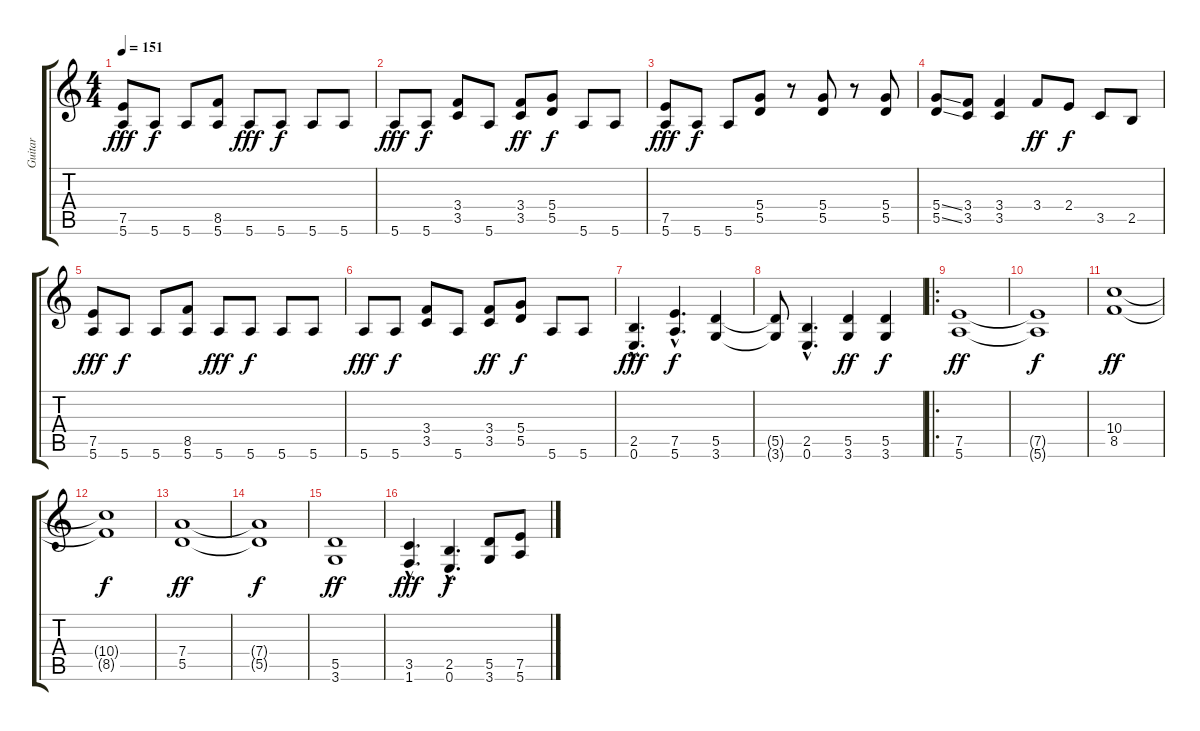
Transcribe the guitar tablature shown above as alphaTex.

\track ("Guitar" "Guitar") {instrument distortionguitar}
\staff {score tabs}
\tuning (E4 B3 G3 D3 A2 E2) {hide}
\ts (4 4)
\tempo 151
\clef g2
\ks c
(7.5 5.6).8{dy fff instrument distortionguitar} 5.6.8{dy f} 5.6.8 (8.5 5.6).8 5.6.8{dy fff} 5.6.8{dy f} 5.6.8 5.6.8 |
5.6.8{dy fff} 5.6.8{dy f} (3.4 3.5).8 5.6.8 (3.4 3.5).8{dy ff} (5.4 5.5).8{dy f} 5.6.8 5.6.8 |
(7.5 5.6).8{dy fff} 5.6.8{dy f} 5.6.8 (5.4 5.5).8 r.8 (5.4 5.5).8 r.8 (5.4 5.5).8 |
(5.4{ss} 5.5{ss}).8 (3.4 3.5).8 (3.4 3.5).4 3.4.8{dy ff} 2.4.8{dy f} 3.5.8 2.5.8 |
(7.5 5.6).8{dy fff} 5.6.8{dy f} 5.6.8 (8.5 5.6).8 5.6.8{dy fff} 5.6.8{dy f} 5.6.8 5.6.8 |
5.6.8{dy fff} 5.6.8{dy f} (3.4 3.5).8 5.6.8 (3.4 3.5).8{dy ff} (5.4 5.5).8{dy f} 5.6.8 5.6.8 |
(2.5{hac} 0.6{hac}).4{d dy fff} (7.5{hac} 5.6{hac}).4{d dy f} (5.5 3.6).4 |
(5.5{t} 3.6{t}).8 (2.5{hac} 0.6{hac}).4{d} (5.5 3.6).4{dy ff} (5.5 3.6).4{dy f} |
\ro
(7.5 5.6).1{dy ff} |
(7.5{t} 5.6{t}).1{dy f} |
(10.4 8.5).1{dy ff} |
(10.4{t} 8.5{t}).1{dy f} |
(7.4 5.5).1{dy ff} |
(7.4{t} 5.5{t}).1{dy f} |
(5.5 3.6).1{dy ff} |
(3.5{hac} 1.6{hac}).4{d dy fff} (2.5{hac} 0.6{hac}).4{d dy f} (5.5 3.6).8 (7.5 5.6).8
